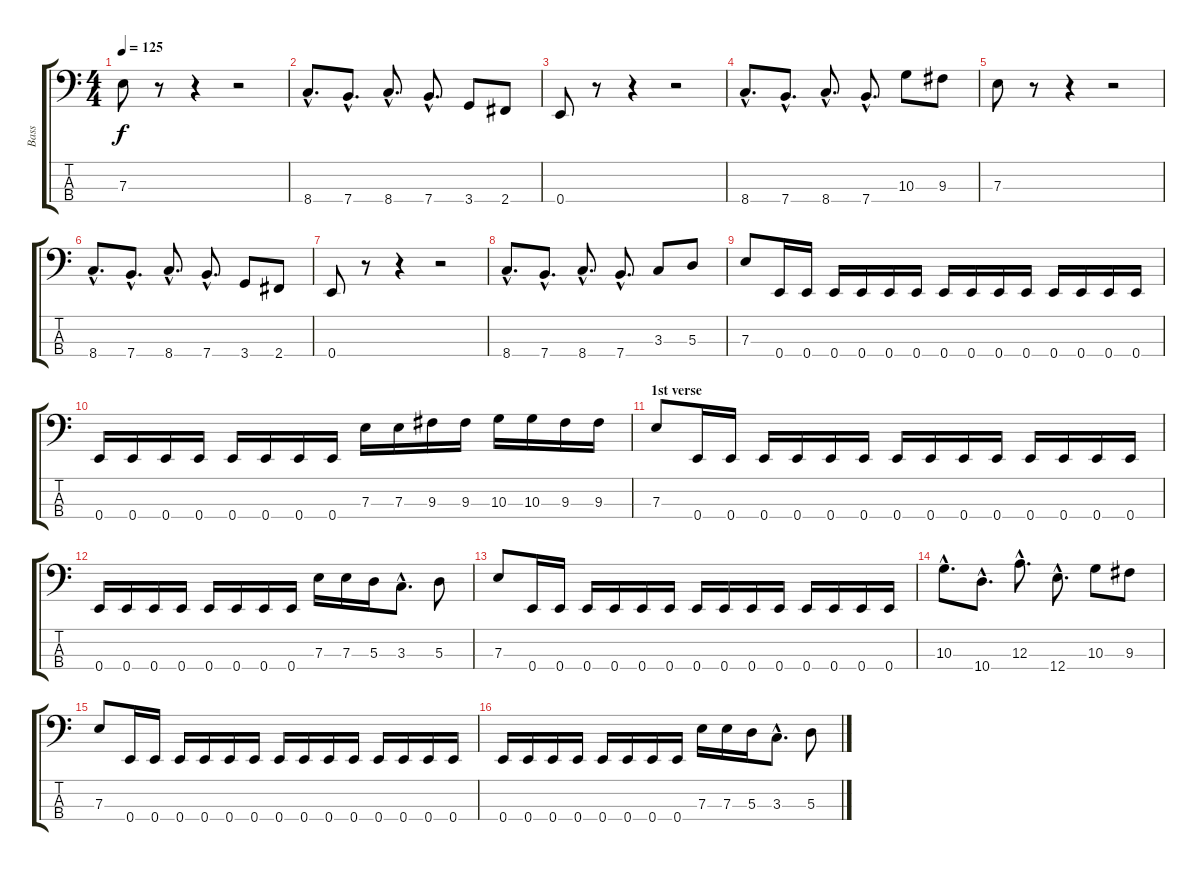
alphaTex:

\track ("Bass" "Bass") {instrument electricbasspick}
\staff {score tabs}
\tuning (G2 D2 A1 E1) {hide}
\ts (4 4)
\tempo 125
\clef f4
\ks c
7.3.8{dy f instrument electricbasspick} r.8 r.4 r.2 |
8.4{hac}.8{d} 7.4{hac}.8{d} 8.4{hac}.8{d} 7.4{hac}.8{d} 3.4.8 2.4.8 |
0.4.8 r.8 r.4 r.2 |
8.4{hac}.8{d} 7.4{hac}.8{d} 8.4{hac}.8{d} 7.4{hac}.8{d} 10.3.8 9.3.8 |
7.3.8 r.8 r.4 r.2 |
8.4{hac}.8{d} 7.4{hac}.8{d} 8.4{hac}.8{d} 7.4{hac}.8{d} 3.4.8 2.4.8 |
0.4.8 r.8 r.4 r.2 |
8.4{hac}.8{d} 7.4{hac}.8{d} 8.4{hac}.8{d} 7.4{hac}.8{d} 3.3.8 5.3.8 |
7.3.8 0.4.16 0.4.16 0.4.16 0.4.16 0.4.16 0.4.16 0.4.16 0.4.16 0.4.16 0.4.16 0.4.16 0.4.16 0.4.16 0.4.16 |
0.4.16 0.4.16 0.4.16 0.4.16 0.4.16 0.4.16 0.4.16 0.4.16 7.3.16 7.3.16 9.3.16 9.3.16 10.3.16 10.3.16 9.3.16 9.3.16 |
\section ("" "1st verse")
7.3.8 0.4.16 0.4.16 0.4.16 0.4.16 0.4.16 0.4.16 0.4.16 0.4.16 0.4.16 0.4.16 0.4.16 0.4.16 0.4.16 0.4.16 |
0.4.16 0.4.16 0.4.16 0.4.16 0.4.16 0.4.16 0.4.16 0.4.16 7.3.16 7.3.16 5.3.16 3.3{hac}.8{d} 5.3.8 |
7.3.8 0.4.16 0.4.16 0.4.16 0.4.16 0.4.16 0.4.16 0.4.16 0.4.16 0.4.16 0.4.16 0.4.16 0.4.16 0.4.16 0.4.16 |
10.3{hac}.8{d} 10.4{hac}.8{d} 12.3{hac}.8{d} 12.4{hac}.8{d} 10.3.8 9.3.8 |
7.3.8 0.4.16 0.4.16 0.4.16 0.4.16 0.4.16 0.4.16 0.4.16 0.4.16 0.4.16 0.4.16 0.4.16 0.4.16 0.4.16 0.4.16 |
0.4.16 0.4.16 0.4.16 0.4.16 0.4.16 0.4.16 0.4.16 0.4.16 7.3.16 7.3.16 5.3.16 3.3{hac}.8{d} 5.3.8
